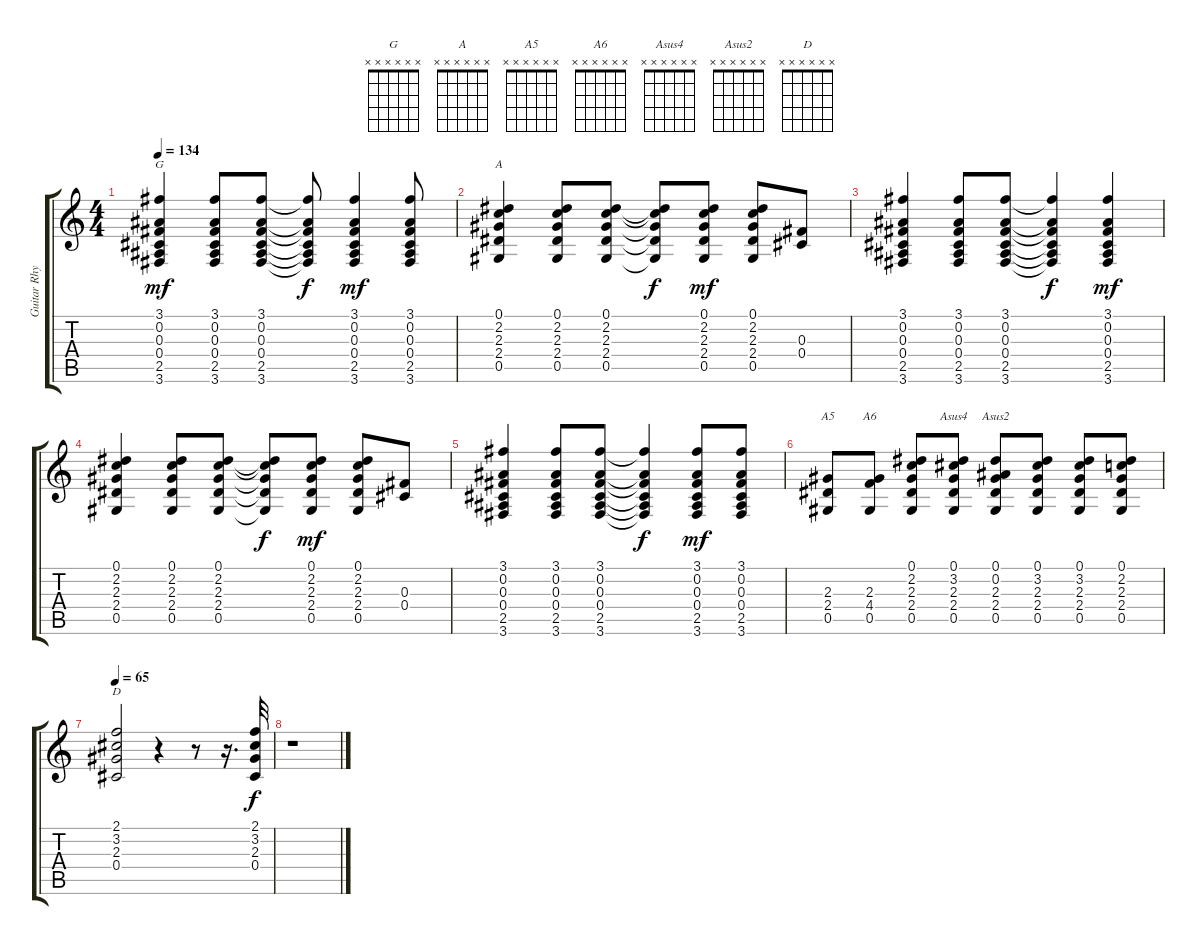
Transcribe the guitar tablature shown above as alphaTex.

\track ("Guitar Rhythm (Izzy Stradlin)" "Guitar Rhy") {instrument acousticguitarsteel}
\staff {score tabs}
\tuning (Eb4 Bb3 Gb3 Db3 Ab2 Eb2) {hide}
\chord ("G" x x x x x x)
\chord ("A" x x x x x x)
\chord ("A5" x x x x x x)
\chord ("A6" x x x x x x)
\chord ("Asus4" x x x x x x)
\chord ("Asus2" x x x x x x)
\chord ("D" x x x x x x)
\ts (4 4)
\tempo 134
\clef g2
\ks c
(3.1 0.2 0.3 0.4 2.5 3.6).4{ch "G" dy mf} (3.1 0.2 0.3 0.4 2.5 3.6).8 (3.1 0.2 0.3 0.4 2.5 3.6).8 (3.1{t} 0.2{t} 0.3{t} 0.4{t} 2.5{t} 3.6{t}).8{dy f} (3.1 0.2 0.3 0.4 2.5 3.6).4{dy mf} (3.1 0.2 0.3 0.4 2.5 3.6).8 |
(0.1 2.2 2.3 2.4 0.5).4{ch "A"} (0.1 2.2 2.3 2.4 0.5).8 (0.1 2.2 2.3 2.4 0.5).8 (0.1{t} 2.2{t} 2.3{t} 2.4{t} 0.5{t}).8{dy f} (0.1 2.2 2.3 2.4 0.5).8{dy mf} (0.1 2.2 2.3 2.4 0.5).8 (0.3 0.4).8 |
(3.1 0.2 0.3 0.4 2.5 3.6).4 (3.1 0.2 0.3 0.4 2.5 3.6).8 (3.1 0.2 0.3 0.4 2.5 3.6).8 (3.1{t} 0.2{t} 0.3{t} 0.4{t} 2.5{t} 3.6{t}).4{dy f} (3.1 0.2 0.3 0.4 2.5 3.6).4{dy mf} |
(0.1 2.2 2.3 2.4 0.5).4 (0.1 2.2 2.3 2.4 0.5).8 (0.1 2.2 2.3 2.4 0.5).8 (0.1{t} 2.2{t} 2.3{t} 2.4{t} 0.5{t}).8{dy f} (0.1 2.2 2.3 2.4 0.5).8{dy mf} (0.1 2.2 2.3 2.4 0.5).8 (0.3 0.4).8 |
(3.1 0.2 0.3 0.4 2.5 3.6).4 (3.1 0.2 0.3 0.4 2.5 3.6).8 (3.1 0.2 0.3 0.4 2.5 3.6).8 (3.1{t} 0.2{t} 0.3{t} 0.4{t} 2.5{t} 3.6{t}).4{dy f} (3.1 0.2 0.3 0.4 2.5 3.6).8{dy mf} (3.1 0.2 0.3 0.4 2.5 3.6).8 |
(2.3 2.4 0.5).8{ch "A5"} (2.3 4.4 0.5).8{ch "A6"} (0.1 2.2 2.3 2.4 0.5).8 (0.1 3.2 2.3 2.4 0.5).8{ch "Asus4"} (0.1 0.2 2.3 2.4 0.5).8{ch "Asus2"} (0.1 3.2 2.3 2.4 0.5).8 (0.1 3.2 2.3 2.4 0.5).8 (0.1 2.2 2.3 2.4 0.5).8 |
\tempo 65
(2.1 3.2 2.3 0.4).2{ch "D"} r.4 r.8 r.16{d} (2.1 3.2 2.3 0.4).32{dy f} |
r.1
